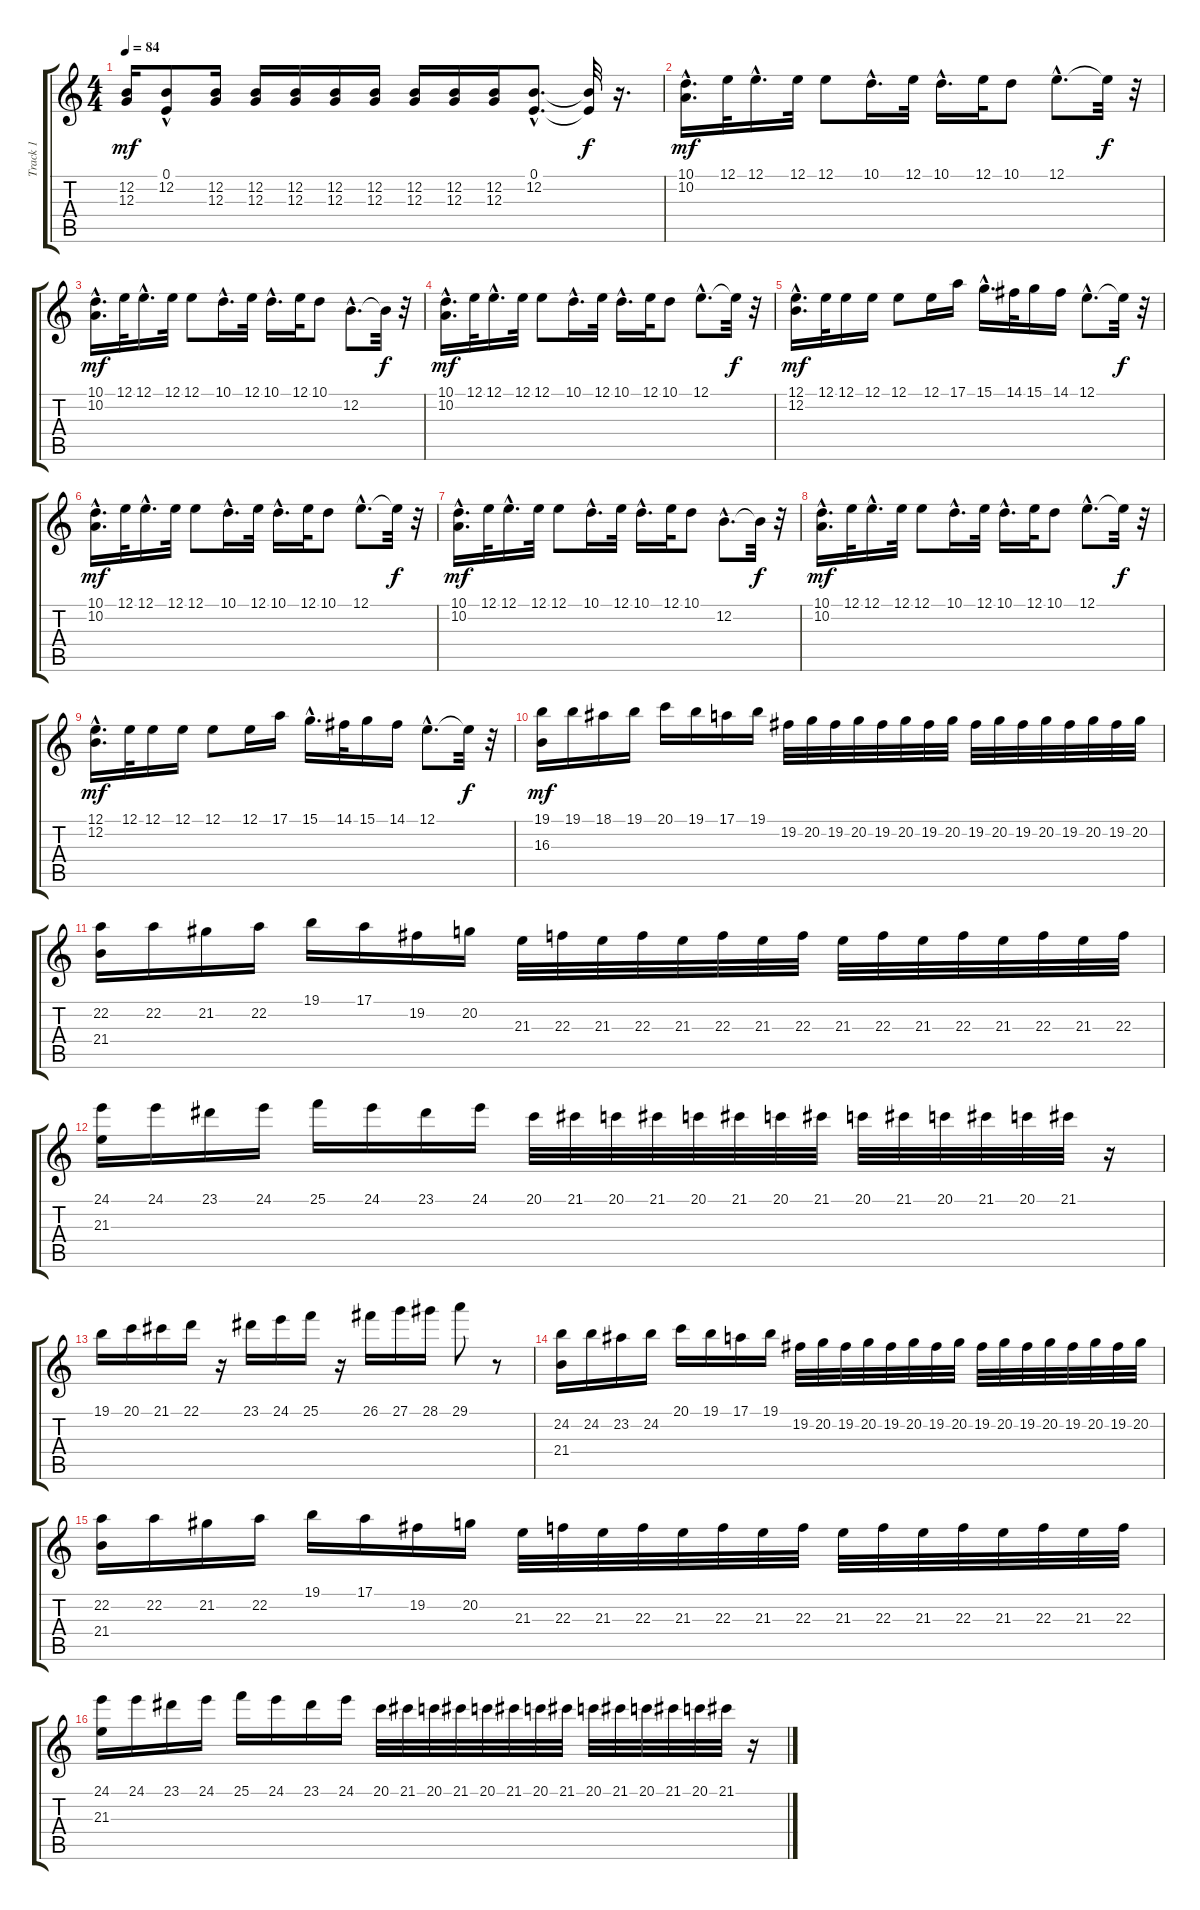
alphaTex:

\track ("Track 1" "Track 1") {instrument acousticgrandpiano}
\staff {score tabs}
\tuning (E4 B3 G3 D3 A2 E2) {hide}
\ts (4 4)
\tempo 84
\clef g2
\ks c
(12.2 12.3).16{dy mf} (0.1{hac} 12.2).8 (12.2 12.3).16 (12.2 12.3).16 (12.2 12.3).16 (12.2 12.3).16 (12.2 12.3).16 (12.2 12.3).16 (12.2 12.3).16 (12.2 12.3).16 (0.1{hac} 12.2{hac}).8{d} (0.1{t} 12.2{t}).32{dy f} r.16{d} |
(10.1{hac} 10.2{hac}).16{d dy mf} 12.1.32 12.1{hac}.16{d} 12.1.32 12.1.8 10.1{hac}.16{d} 12.1.32 10.1{hac}.16{d} 12.1.32 10.1.8 12.1{hac}.8{d} 12.1{t}.32{dy f} r.32 |
(10.1{hac} 10.2{hac}).16{d dy mf} 12.1.32 12.1{hac}.16{d} 12.1.32 12.1.8 10.1{hac}.16{d} 12.1.32 10.1{hac}.16{d} 12.1.32 10.1.8 12.2{hac}.8{d} 12.2{t}.32{dy f} r.32 |
(10.1{hac} 10.2{hac}).16{d dy mf} 12.1.32 12.1{hac}.16{d} 12.1.32 12.1.8 10.1{hac}.16{d} 12.1.32 10.1{hac}.16{d} 12.1.32 10.1.8 12.1{hac}.8{d} 12.1{t}.32{dy f} r.32 |
(12.1{hac} 12.2{hac}).16{d dy mf} 12.1.32 12.1.16 12.1.16 12.1.8 12.1.16 17.1.16 15.1{hac}.16{d} 14.1.32 15.1.16 14.1.16 12.1{hac}.8{d} 12.1{t}.32{dy f} r.32 |
(10.1{hac} 10.2{hac}).16{d dy mf} 12.1.32 12.1{hac}.16{d} 12.1.32 12.1.8 10.1{hac}.16{d} 12.1.32 10.1{hac}.16{d} 12.1.32 10.1.8 12.1{hac}.8{d} 12.1{t}.32{dy f} r.32 |
(10.1{hac} 10.2{hac}).16{d dy mf} 12.1.32 12.1{hac}.16{d} 12.1.32 12.1.8 10.1{hac}.16{d} 12.1.32 10.1{hac}.16{d} 12.1.32 10.1.8 12.2{hac}.8{d} 12.2{t}.32{dy f} r.32 |
(10.1{hac} 10.2{hac}).16{d dy mf} 12.1.32 12.1{hac}.16{d} 12.1.32 12.1.8 10.1{hac}.16{d} 12.1.32 10.1{hac}.16{d} 12.1.32 10.1.8 12.1{hac}.8{d} 12.1{t}.32{dy f} r.32 |
(12.1{hac} 12.2{hac}).16{d dy mf} 12.1.32 12.1.16 12.1.16 12.1.8 12.1.16 17.1.16 15.1{hac}.16{d} 14.1.32 15.1.16 14.1.16 12.1{hac}.8{d} 12.1{t}.32{dy f} r.32 |
(19.1 16.3).16{dy mf} 19.1.16 18.1.16 19.1.16 20.1.16 19.1.16 17.1.16 19.1.16 19.2.32 20.2.32 19.2.32 20.2.32 19.2.32 20.2.32 19.2.32 20.2.32 19.2.32 20.2.32 19.2.32 20.2.32 19.2.32 20.2.32 19.2.32 20.2.32 |
(22.2 21.4).16 22.2.16 21.2.16 22.2.16 19.1.16 17.1.16 19.2.16 20.2.16 21.3.32 22.3.32 21.3.32 22.3.32 21.3.32 22.3.32 21.3.32 22.3.32 21.3.32 22.3.32 21.3.32 22.3.32 21.3.32 22.3.32 21.3.32 22.3.32 |
(24.1 21.3).16 24.1.16 23.1.16 24.1.16 25.1.16 24.1.16 23.1.16 24.1.16 20.1.32 21.1.32 20.1.32 21.1.32 20.1.32 21.1.32 20.1.32 21.1.32 20.1.32 21.1.32 20.1.32 21.1.32 20.1.32 21.1.32 r.16 |
19.1.16 20.1.16 21.1.16 22.1.16 r.16 23.1.16 24.1.16 25.1.16 r.16 26.1.16 27.1.16 28.1.16 29.1.8 r.8 |
(24.2 21.4).16 24.2.16 23.2.16 24.2.16 20.1.16 19.1.16 17.1.16 19.1.16 19.2.32 20.2.32 19.2.32 20.2.32 19.2.32 20.2.32 19.2.32 20.2.32 19.2.32 20.2.32 19.2.32 20.2.32 19.2.32 20.2.32 19.2.32 20.2.32 |
(22.2 21.4).16 22.2.16 21.2.16 22.2.16 19.1.16 17.1.16 19.2.16 20.2.16 21.3.32 22.3.32 21.3.32 22.3.32 21.3.32 22.3.32 21.3.32 22.3.32 21.3.32 22.3.32 21.3.32 22.3.32 21.3.32 22.3.32 21.3.32 22.3.32 |
(24.1 21.3).16 24.1.16 23.1.16 24.1.16 25.1.16 24.1.16 23.1.16 24.1.16 20.1.32 21.1.32 20.1.32 21.1.32 20.1.32 21.1.32 20.1.32 21.1.32 20.1.32 21.1.32 20.1.32 21.1.32 20.1.32 21.1.32 r.16
